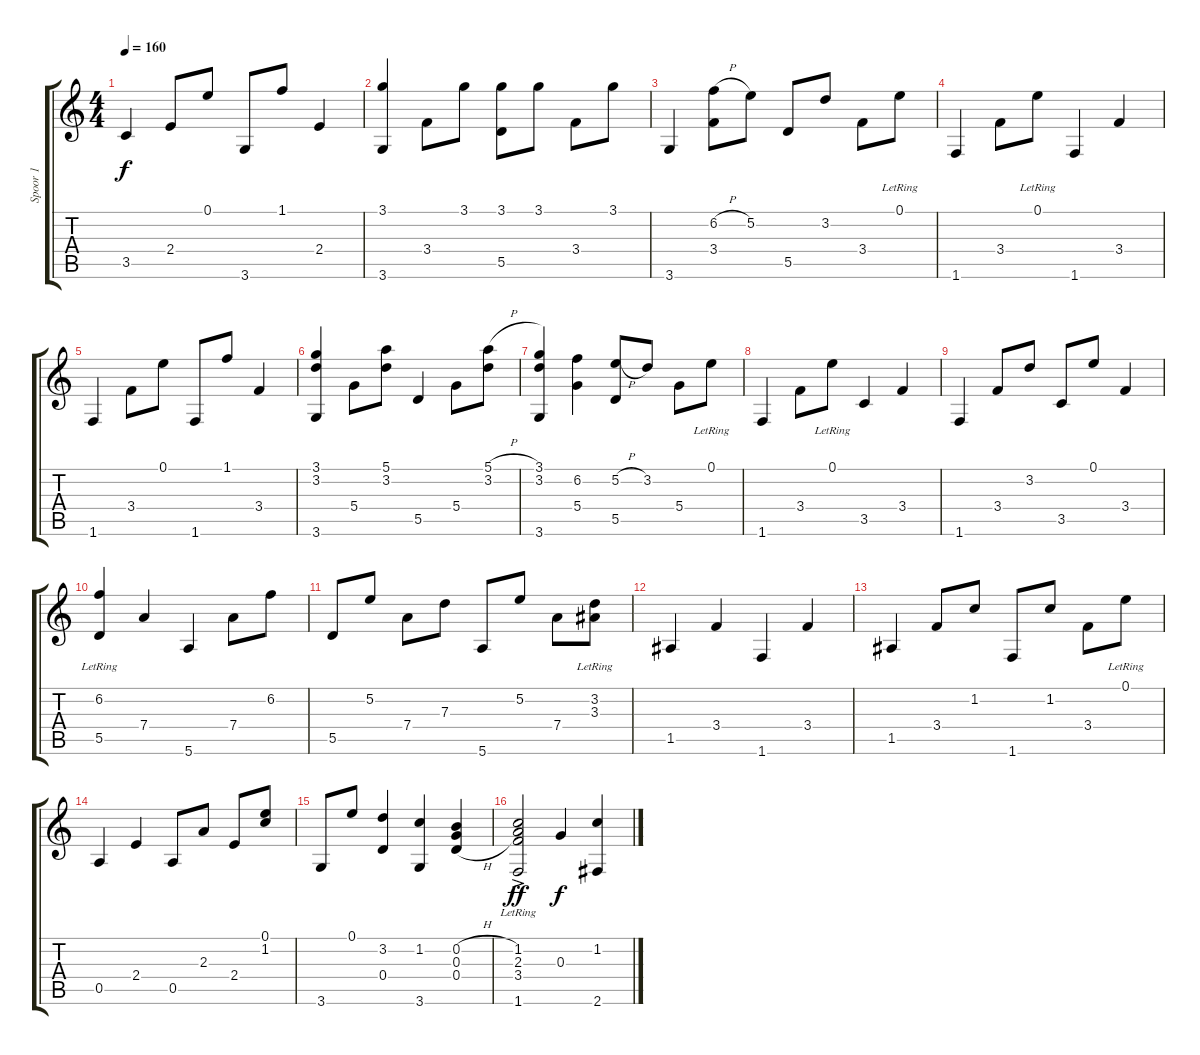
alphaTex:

\track ("Spoor 1" "Spoor 1") {instrument electricguitarmuted}
\staff {score tabs}
\tuning (E4 B3 G3 D3 A2 E2) {hide}
\ts (4 4)
\tempo 160
\clef g2
\ks c
3.5.4{dy f} 2.4.8 0.1.8 3.6.8 1.1.8 2.4.4 |
(3.1 3.6).4 3.4.8 3.1.8 (3.1 5.5).8 3.1.8 3.4.8 3.1.8 |
3.6.4 (6.2{h} 3.4).8 5.2.8 5.5.8 3.2.8 3.4.8 0.1{lr}.8 |
1.6.4 3.4.8 0.1{lr}.8 1.6.4 3.4.4 |
1.6.4 3.4.8 0.1.8 1.6.8 1.1.8 3.4.4 |
(3.1 3.2 3.6).4 5.4.8 (5.1 3.2).8 5.5.4 5.4.8 (5.1{h} 3.2).8 |
(3.1 3.2 3.6).4 (6.2 5.4).4 (5.2{h} 5.5).8 3.2.8 5.4.8 0.1{lr}.8 |
1.6.4 3.4.8 0.1{lr}.8 3.5.4 3.4.4 |
1.6.4 3.4.8 3.2.8 3.5.8 0.1.8 3.4.4 |
(6.2{lr} 5.5).4 7.4.4 5.6.4 7.4.8 6.2.8 |
5.5.8 5.2.8 7.4.8 7.3.8 5.6.8 5.2.8 7.4.8 (3.2{lr} 3.3{lr}).8 |
1.5.4 3.4.4 1.6.4 3.4.4 |
1.5.4 3.4.8 1.2.8 1.6.8 1.2.8 3.4.8 0.1{lr}.8 |
0.5.4 2.4.4 0.5.8 2.3.8 2.4.8 (0.1 1.2).8 |
3.6.8 0.1.8 (3.2 0.4).4 (1.2 3.6).4 (0.2{h} 0.3{h} 0.4{h}).4 |
(1.2{lr} 2.3{lr} 3.4{lr} 1.6{ac}).2{dy ff} 0.3.4{dy f} (1.2 2.6).4
